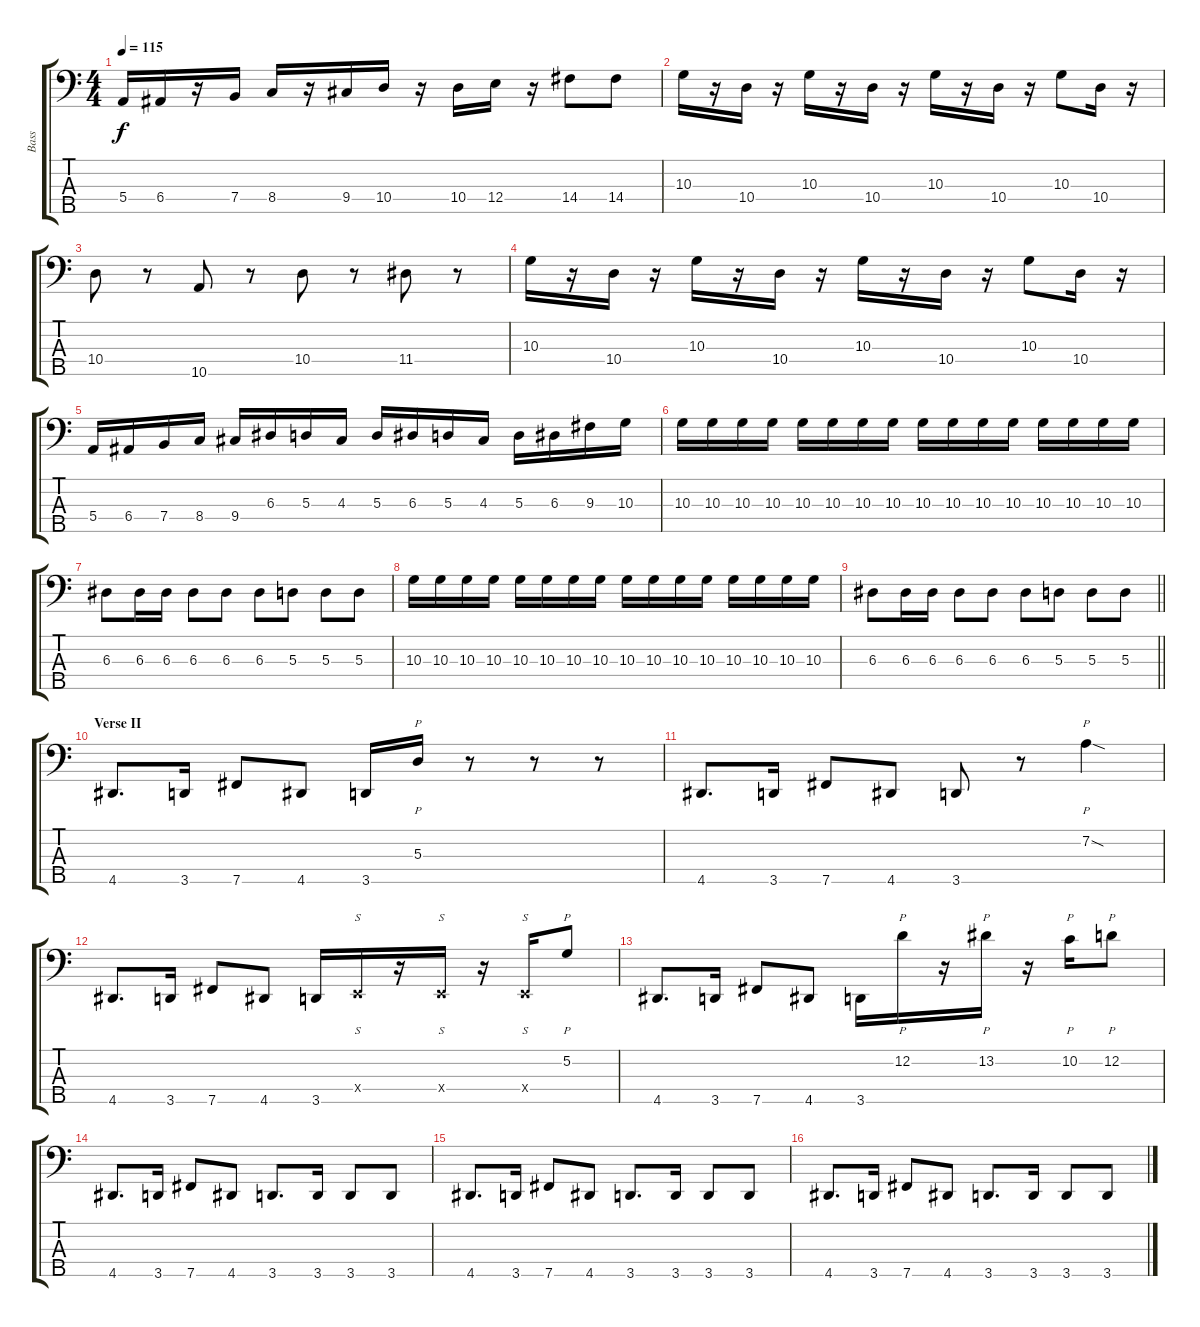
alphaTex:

\track ("Bass" "Bass") {instrument electricbassfinger}
\staff {score tabs}
\tuning (G2 D2 A1 E1 B0) {hide}
\ts (4 4)
\tempo 115
\clef f4
\ks c
5.4.16{dy f} 6.4.16 r.16 7.4.16 8.4.16 r.16 9.4.16 10.4.16 r.16 10.4.16 12.4.16 r.16 14.4.8 14.4.8 |
10.3.16 r.16 10.4.16 r.16 10.3.16 r.16 10.4.16 r.16 10.3.16 r.16 10.4.16 r.16 10.3.8 10.4.16 r.16 |
10.4.8 r.8 10.5.8 r.8 10.4.8 r.8 11.4.8 r.8 |
10.3.16 r.16 10.4.16 r.16 10.3.16 r.16 10.4.16 r.16 10.3.16 r.16 10.4.16 r.16 10.3.8 10.4.16 r.16 |
5.4.16 6.4.16 7.4.16 8.4.16 9.4.16 6.3.16 5.3.16 4.3.16 5.3.16 6.3.16 5.3.16 4.3.16 5.3.16 6.3.16 9.3.16 10.3.16 |
10.3.16 10.3.16 10.3.16 10.3.16 10.3.16 10.3.16 10.3.16 10.3.16 10.3.16 10.3.16 10.3.16 10.3.16 10.3.16 10.3.16 10.3.16 10.3.16 |
6.3.8 6.3.16 6.3.16 6.3.8 6.3.8 6.3.8 5.3.8 5.3.8 5.3.8 |
10.3.16 10.3.16 10.3.16 10.3.16 10.3.16 10.3.16 10.3.16 10.3.16 10.3.16 10.3.16 10.3.16 10.3.16 10.3.16 10.3.16 10.3.16 10.3.16 |
\barLineRight lightlight
6.3.8 6.3.16 6.3.16 6.3.8 6.3.8 6.3.8 5.3.8 5.3.8 5.3.8 |
\section ("" "Verse II")
4.5.8{d} 3.5.16 7.5.8 4.5.8 3.5.16 5.3.16{p instrument slapbass1} r.8 r.8 r.8 |
4.5.8{d instrument electricbassfinger} 3.5.16 7.5.8 4.5.8 3.5.8 r.8{instrument slapbass1} 7.2{sod}.4{p} |
4.5.8{d instrument electricbassfinger} 3.5.16 7.5.8 4.5.8 3.5.16 0.4{x}.16{s instrument slapbass1} r.16 0.4{x}.16{s} r.16 0.4{x}.16{s} 5.2.8{p} |
4.5.8{d instrument electricbassfinger} 3.5.16 7.5.8 4.5.8 3.5.16 12.2.16{p instrument slapbass1} r.16 13.2.16{p} r.16 10.2.16{p} 12.2.8{p} |
4.5.8{d instrument electricbassfinger} 3.5.16 7.5.8 4.5.8 3.5.8{d} 3.5.16 3.5.8 3.5.8 |
4.5.8{d} 3.5.16 7.5.8 4.5.8 3.5.8{d} 3.5.16 3.5.8 3.5.8 |
4.5.8{d} 3.5.16 7.5.8 4.5.8 3.5.8{d} 3.5.16 3.5.8 3.5.8
